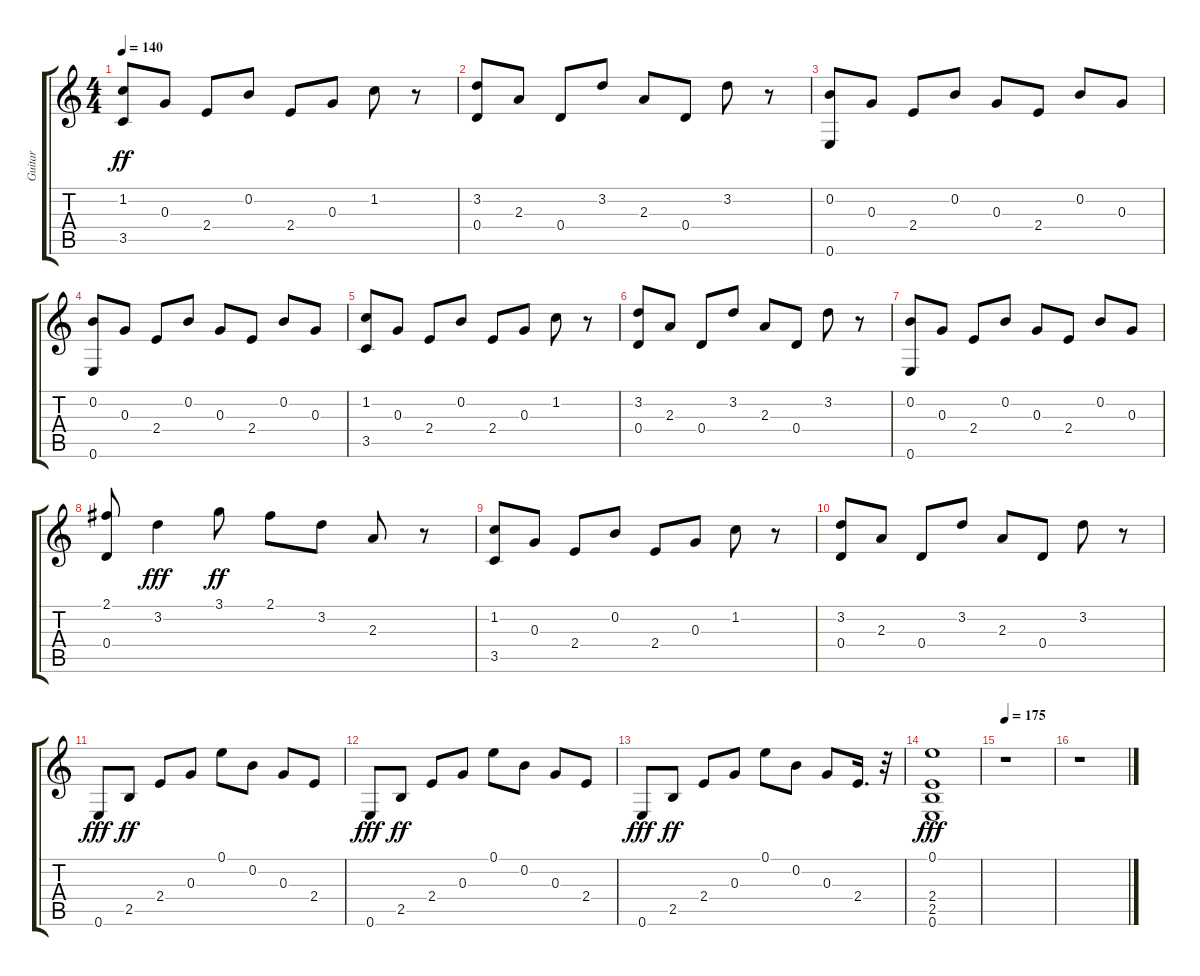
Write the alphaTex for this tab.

\track ("Guitar" "Guitar") {instrument acousticguitarsteel}
\staff {score tabs}
\tuning (E4 B3 G3 D3 A2 E2) {hide}
\ts (4 4)
\tempo 140
\clef g2
\ks c
(1.2 3.5).8{dy ff} 0.3.8 2.4.8 0.2.8 2.4.8 0.3.8 1.2.8 r.8 |
(3.2 0.4).8 2.3.8 0.4.8 3.2.8 2.3.8 0.4.8 3.2.8 r.8 |
(0.2 0.6).8 0.3.8 2.4.8 0.2.8 0.3.8 2.4.8 0.2.8 0.3.8 |
(0.2 0.6).8 0.3.8 2.4.8 0.2.8 0.3.8 2.4.8 0.2.8 0.3.8 |
(1.2 3.5).8 0.3.8 2.4.8 0.2.8 2.4.8 0.3.8 1.2.8 r.8 |
(3.2 0.4).8 2.3.8 0.4.8 3.2.8 2.3.8 0.4.8 3.2.8 r.8 |
(0.2 0.6).8 0.3.8 2.4.8 0.2.8 0.3.8 2.4.8 0.2.8 0.3.8 |
(2.1 0.4).8 3.2.4{dy fff} 3.1.8{dy ff} 2.1.8 3.2.8 2.3.8 r.8 |
(1.2 3.5).8 0.3.8 2.4.8 0.2.8 2.4.8 0.3.8 1.2.8 r.8 |
(3.2 0.4).8 2.3.8 0.4.8 3.2.8 2.3.8 0.4.8 3.2.8 r.8 |
0.6.8{dy fff} 2.5.8{dy ff} 2.4.8 0.3.8 0.1.8 0.2.8 0.3.8 2.4.8 |
0.6.8{dy fff} 2.5.8{dy ff} 2.4.8 0.3.8 0.1.8 0.2.8 0.3.8 2.4.8 |
0.6.8{dy fff} 2.5.8{dy ff} 2.4.8 0.3.8 0.1.8 0.2.8 0.3.8 2.4.16{d} r.32 |
(0.1 2.4 2.5 0.6).1{dy fff} |
\tempo 175
r.1 |
r.1
